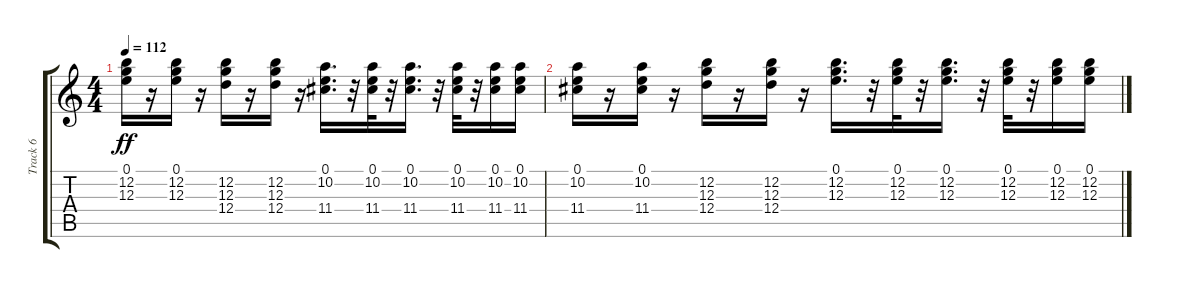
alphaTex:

\track ("Track 6" "Track 6") {instrument electricguitarclean}
\staff {score tabs}
\tuning (E4 B3 G3 D3 A2 E2) {hide}
\ts (4 4)
\tempo 112
\clef g2
\ks c
(0.1 12.2 12.3).16{dy ff} r.16 (0.1 12.2 12.3).16 r.16 (12.2 12.3 12.4).16 r.16 (12.2 12.3 12.4).16 r.16 (0.1 10.2 11.4).16{d} r.32 (0.1 10.2 11.4).32 r.32 (0.1 10.2 11.4).16{d} r.32 (0.1 10.2 11.4).32 r.32 (0.1 10.2 11.4).16 (0.1 10.2 11.4).16 |
(0.1 10.2 11.4).16 r.16 (0.1 10.2 11.4).16 r.16 (12.2 12.3 12.4).16 r.16 (12.2 12.3 12.4).16 r.16 (0.1 12.2 12.3).16{d} r.32 (0.1 12.2 12.3).32 r.32 (0.1 12.2 12.3).16{d} r.32 (0.1 12.2 12.3).32 r.32 (0.1 12.2 12.3).16 (0.1 12.2 12.3).16
